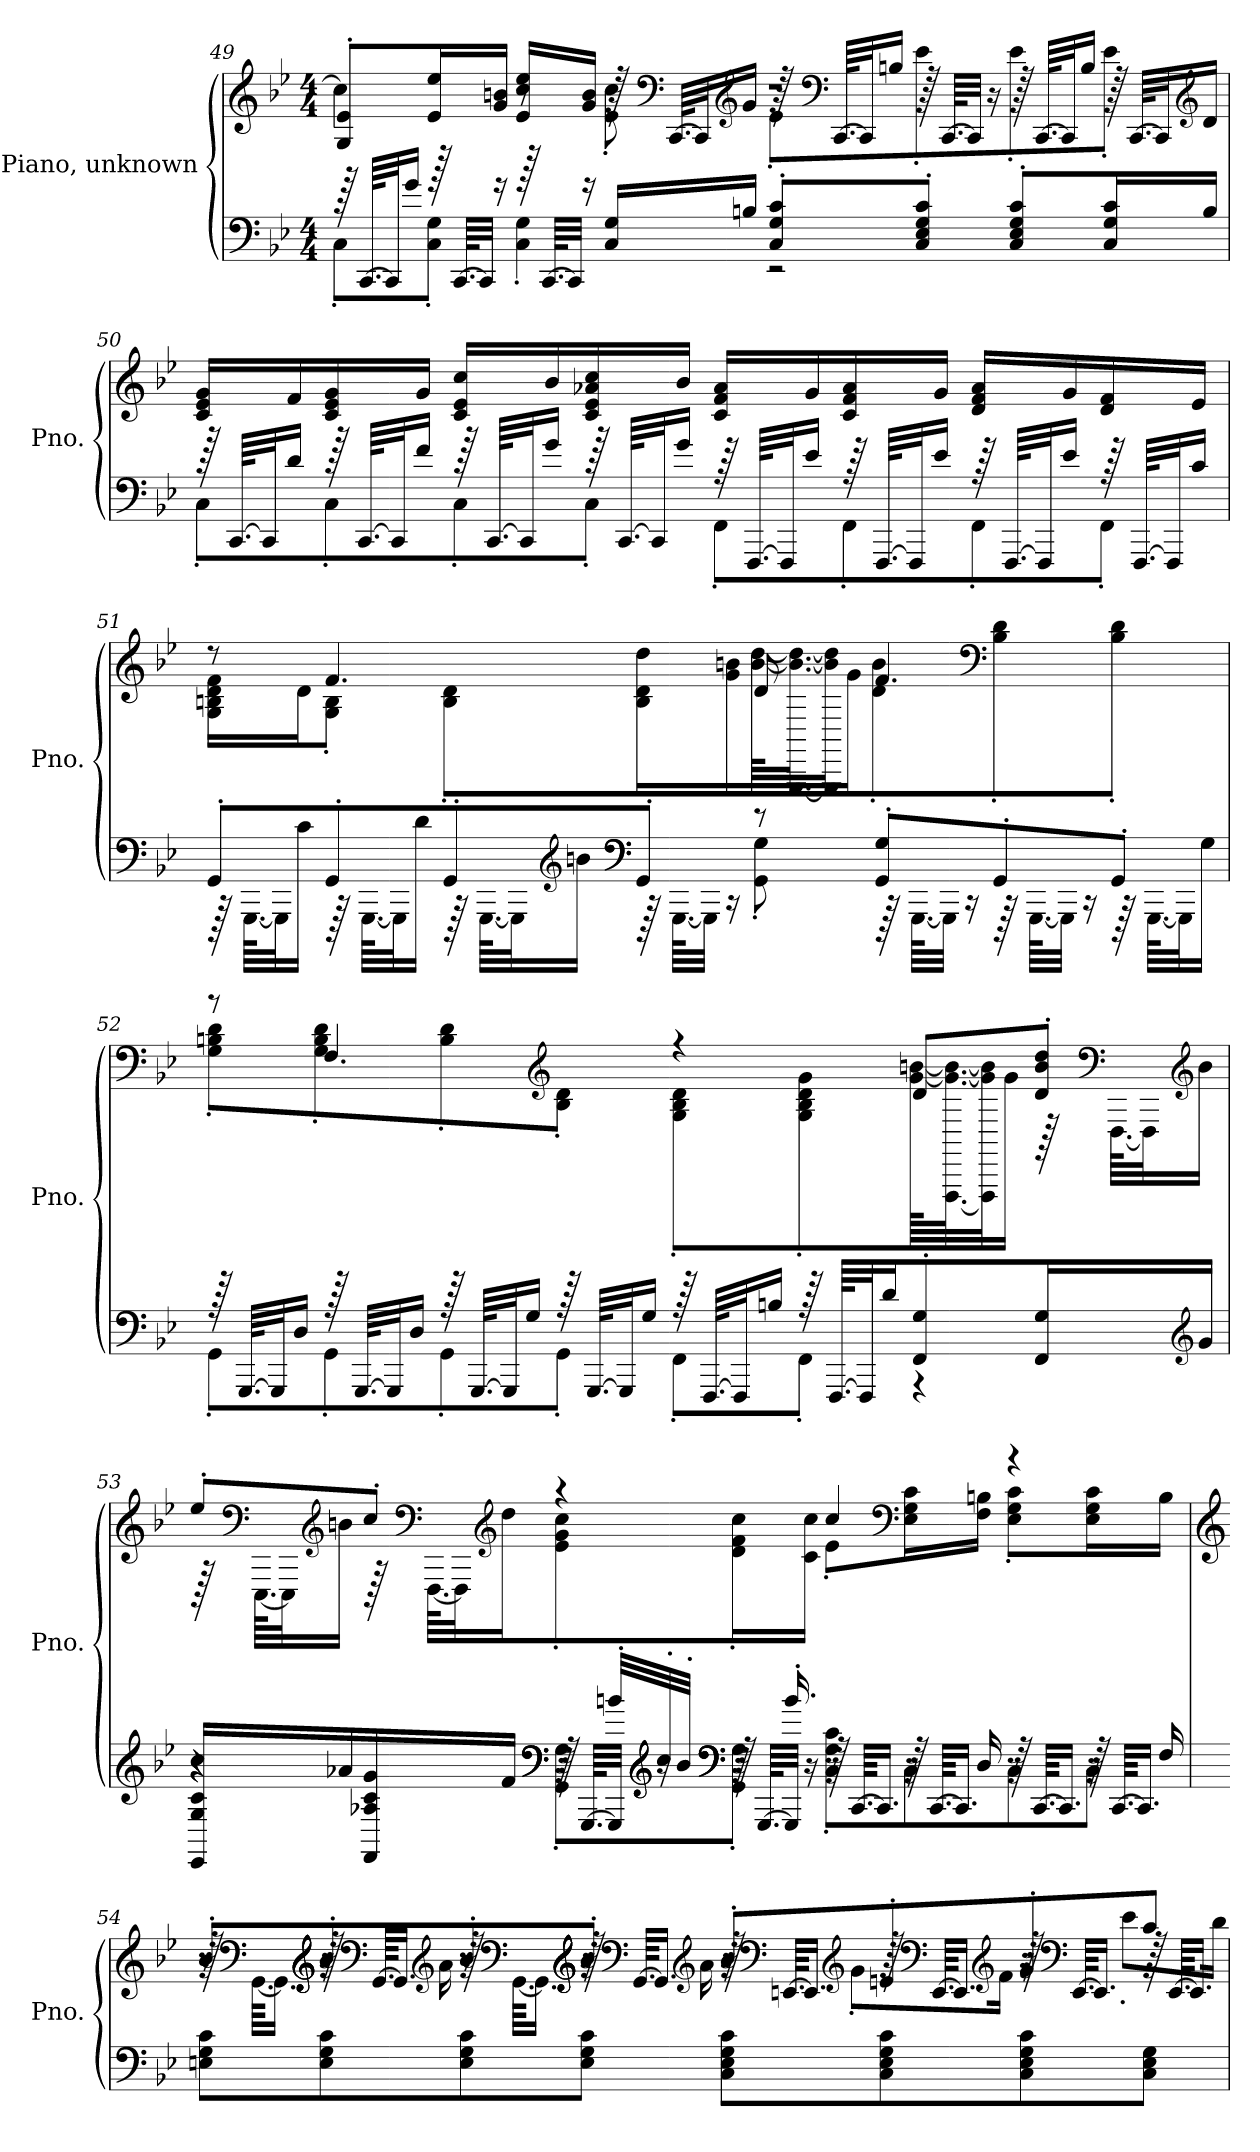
**kern	**kern
*part1	*part1
*staff2	*staff1
*I"Piano, unknown	*
*I'Pno.	*
!!LO:LB:g=z
*clefF4	*clefG2
*k[b-e-]	*k[b-e-]
*M4/4	*M4/4
=49	=49
*^	*^
*	*	*	*^
128r	8C'\L	1r	4cc\]	8G/' 8e-/'L
[64.CC/KLLL	.	.	.	.
32CC/J]	.	.	.	.
16g/JJ	.	.	.	.
128r	8C\' 8G\'J	.	.	16e-/ 16ee-/L
[64.CC/KLLL	.	.	.	.
32CC/JJJ]	.	.	.	.
16r	.	.	.	16g/ 16bn/JJ
128r	4C\' 4G\'	.	8r	16e-/ 16cc/ 16ee-/LL
[64.CC/KLLL	.	.	.	.
32CC/JJJ]	.	.	.	.
16r	.	.	.	16g/ 16b/JJ
16C/ 16G/LL	.	.	8e-\' 8cc\'	128r
*	*	*clefF4	*	*
.	.	.	.	[64.CC/KLLL
.	.	.	.	32CC/J]
*	*	*clefG2	*	*
16Bn/JJ	.	.	.	16g/JJ
8C/' 8G/' 8c/'L	2r	.	8e-'\L	128r
*	*	*clefF4	*	*
.	.	.	.	[64.CC/KLLL
.	.	.	.	32CC/J]
.	.	.	.	16Bn/JJ
8C/' 8E-/' 8G/' 8c/'J	.	.	8e-'\	128r
.	.	.	.	[64.CC/KLLL
.	.	.	.	32CC/JJJ]
.	.	.	.	16r
8C/' 8E-/' 8G/' 8c/'L	.	.	8e-'\	128r
.	.	.	.	[64.CC/KLLL
.	.	.	.	32CC/J]
.	.	.	.	16B/JJ
16C/ 16G/ 16c/L	.	.	8e-'\J	128r
.	.	.	.	[64.CC/KLLL
.	.	.	.	32CC/J]
*	*	*clefG2	*	*
16B/JJ	.	.	.	16d/JJ
*	*	*v	*v	*v
!!LO:LB:g=z
=50	=50	=50
128r	8C'\L	16c/ 16e-/ 16g/LL
[64.CC/KLLL	.	.
32CC/J]	.	.
16d/JJ	.	16f/
128r	8C'\	16c/ 16e-/ 16g/
[64.CC/KLLL	.	.
32CC/J]	.	.
16f/JJ	.	16g/JJ
128r	8C'\	16c/ 16e-/ 16cc/LL
[64.CC/KLLL	.	.
32CC/J]	.	.
16g/JJ	.	16b-/
128r	8C'\J	16c/ 16e-/ 16a-X/ 16cc/
[64.CC/KLLL	.	.
32CC/J]	.	.
16g/JJ	.	16b-/JJ
128r	8FF'\L	16c/ 16f/ 16a-/LL
[64.FFF/KLLL	.	.
32FFF/J]	.	.
16e-/JJ	.	16g/
128r	8FF'\	16c/ 16f/ 16a-/
[64.FFF/KLLL	.	.
32FFF/J]	.	.
16e-/JJ	.	16g/JJ
128r	8FF'\	16d/ 16f/ 16a-/LL
[64.FFF/KLLL	.	.
32FFF/J]	.	.
16e-/JJ	.	16g/
128r	8FF'\J	16d/ 16f/
[64.FFF/KLLL	.	.
32FFF/J]	.	.
16c/JJ	.	16e-/JJ
!!LO:LB:g=z
=51	=51	=51
*	*	*^
8GG'/L	128r	8r	16G\ 16Bn\ 16d\ 16f\LL
.	[64.GGG\KLLL	.	.
.	32GGG\J]	.	.
.	16c\JJ	.	16d\J
8GG'/	128r	4.f/	8G\' 8B\'J
.	[64.GGG\KLLL	.	.
.	32GGG\J]	.	.
.	16d\JJ	.	.
8GG'/	128r	.	8B\' 8d\'L
.	[64.GGG\KLLL	.	.
.	32GGG\J]	.	.
*clefG2	*	*	*
.	16bn\JJ	.	.
*clefF4	*	*	*
8GG'/J	128r	.	16B\ 16d\ 16dd\L
.	[64.GGG\KLLL	.	.
.	32GGG\JJJ]	.	.
.	16r	.	16g\ 16bn\
8r	8GG\' 8G\'	8d/	[128b\ [128dd\KLL
.	.	.	[64.GGG\ 64.b\_ 64.dd\_J
.	.	.	32GGG\] 32b\] 32dd\]J
.	.	.	16g\J
8GG/' 8G/'L	128r	4.f/	8d\' 8b\'
.	[64.GGG\KLLL	.	.
.	32GGG\JJJ]	.	.
.	16r	.	.
*	*	*clefF4	*
8GG'/	128r	.	8B\' 8d\'
.	[64.GGG\KLLL	.	.
.	32GGG\JJJ]	.	.
.	16r	.	.
8GG'/J	128r	.	8B\' 8d\'J
.	[64.GGG\KLLL	.	.
.	32GGG\J]	.	.
.	16G\JJ	.	.
!!LO:LB:g=z	!!
=52	=52	=52	=52
128r	8GG'\L	8r	8G\' 8Bn\' 8d\'L
[64.GGG/KLLL	.	.	.
32GGG/J]	.	.	.
16D/JJ	.	.	.
128r	8GG'\	4.F/	8G\' 8B\' 8d\'
[64.GGG/KLLL	.	.	.
32GGG/J]	.	.	.
16D/JJ	.	.	.
128r	8GG'\	.	8B\' 8d\'
[64.GGG/KLLL	.	.	.
32GGG/J]	.	.	.
16G/JJ	.	.	.
*	*	*clefG2	*
128r	8GG'\J	.	8B\' 8d\'J
[64.GGG/KLLL	.	.	.
32GGG/J]	.	.	.
16G/JJ	.	.	.
128r	8FF'\L	4r	8G\' 8B\' 8d\'L
[64.FFF/KLLL	.	.	.
32FFF/J]	.	.	.
16Bn/JJ	.	.	.
128r	8FF'\J	.	8G\' 8B\' 8d\' 8g\'
[64.FFF/KLLL	.	.	.
32FFF/J]	.	.	.
16d/J	.	.	.
8FF/' 8G/'	4r	8d/L	[128g\ [128bn\KLLL
.	.	.	[64.FFF\ 64.g\_ 64.b\_J
.	.	.	32FFF\] 32g\] 32b\]J
.	.	.	16g\JJ
16FF/ 16G/L	.	8d/' 8b/' 8dd/'J	128r
*	*	*clefF4	*
.	.	.	[64.FFF\KLLL
.	.	.	32FFF\J]
*clefG2	*	*clefG2	*
16g/JJ	.	.	16b\JJ
!!LO:PB:g=z	!!
=53	=53	=53	=53
*	*^	*	*
16EE-/ 16G/ 16c/ 16cc/LL	4r	4r	8ee-'/L	128r
*	*	*	*clefF4	*
.	.	.	.	[64.EEE-\KLLL
.	.	.	.	32EEE-\J]
*	*	*	*clefG2	*
16a-X/	.	.	.	16bn\JJ
16FF/ 16A-X/ 16c/ 16g/	.	.	8cc'/J	128r
*	*	*	*clefF4	*
.	.	.	.	[64.FFF\KLLL
.	.	.	.	32FFF\J]
*	*	*	*clefG2	*
16f/JJ	.	.	.	16dd\J
*clefF4	*	*	*	*
32r	8GG\' 8G\'L	128r	4r	8e-\' 8g\' 8cc\'
.	.	[64.GGG/KLLL	.	.
32bn'/LLL	.	32GGG/JJJ]	.	.
*clefG2	*	*	*	*
32cc'/	.	16r	.	.
32b'/JJJ	.	.	.	.
*clefF4	*	*	*	*
32r	8GG\' 8G\'J	128r	.	16d\' 16f\' 16cc\'L
.	.	[64.GGG/KLLL	.	.
16.b'/	.	32GGG/JJJ]	.	.
.	.	16r	.	16c\ 16cc\JJ
128r	8C\' 8G\' 8c\'L	8r	4cc/	8e-'\L
[64.CC/KKLL	.	.	.	.
16.CC/JJ]	.	.	.	.
*	*	*	*clefF4	*
16r	8C\	128r	.	16E-\ 16G\ 16c\L
.	.	[64.CC/KKLL	.	.
.	.	16.CC/JJ]	.	.
16D/	.	.	.	16F\ 16Bn\JJ
128r	8C\	8r	4r	8E-\' 8G\' 8c\'L
[64.CC/KKLL	.	.	.	.
16.CC/JJ]	.	.	.	.
16r	8C\J	128r	.	16E-\ 16G\ 16c\L
.	.	[64.CC/KKLL	.	.
.	.	16.CC/JJ]	.	.
16F/	.	.	.	16B\JJ
*v	*v	*v	*	*
*	*v	*v
!!LO:LB:g=z
=54	=54
*	*clefG2
*	*^
*	*	*^
8En\ 8G\ 8c\L	8b-'/L	128r	8r
*	*clefF4	*	*
.	.	[64.GG\KKLL	.
.	.	16.GG\JJ]	.
*	*clefG2	*	*
8E\ 8G\ 8c\	8b-'/	16r	128r
*	*clefF4	*	*
.	.	.	[64.GG/KKLL
.	.	.	16.GG/JJ]
*	*clefG2	*	*
.	.	16a\	.
8E\ 8G\ 8c\	8b-'/	128r	8r
*	*clefF4	*	*
.	.	[64.GG\KKLL	.
.	.	16.GG\JJ]	.
*	*clefG2	*	*
8E\ 8G\ 8c\J	8b-'/J	16r	128r
*	*clefF4	*	*
.	.	.	[64.GG/KKLL
.	.	.	16.GG/JJ]
*	*clefG2	*	*
.	.	16a\	.
8C\ 8E\ 8G\ 8c\L	8b-'/L	16r	128r
*	*clefF4	*	*
.	.	.	[64.EEn/KKLL
.	.	.	16.EE/JJ]
*	*clefG2	*	*
.	.	8g'\L	.
8C\ 8E\ 8G\ 8c\	8en'/	.	128r
*	*clefF4	*	*
.	.	.	[64.EE/KKLL
.	.	.	16.EE/JJ]
*	*clefG2	*	*
.	.	16f\Jk	.
8C\ 8E\ 8G\ 8c\	8g'/	16r	128r
*	*clefF4	*	*
.	.	.	[64.EE/KKLL
.	.	.	16.EE/JJ]
.	.	8e'\L	.
8C\ 8E\ 8G\J	8c/J	.	128r
.	.	.	[64.EE/KKLL
.	.	.	16.EE/JJ]
.	.	16d\Jk	.
*	*v	*v	*v
=	=
*-	*-
